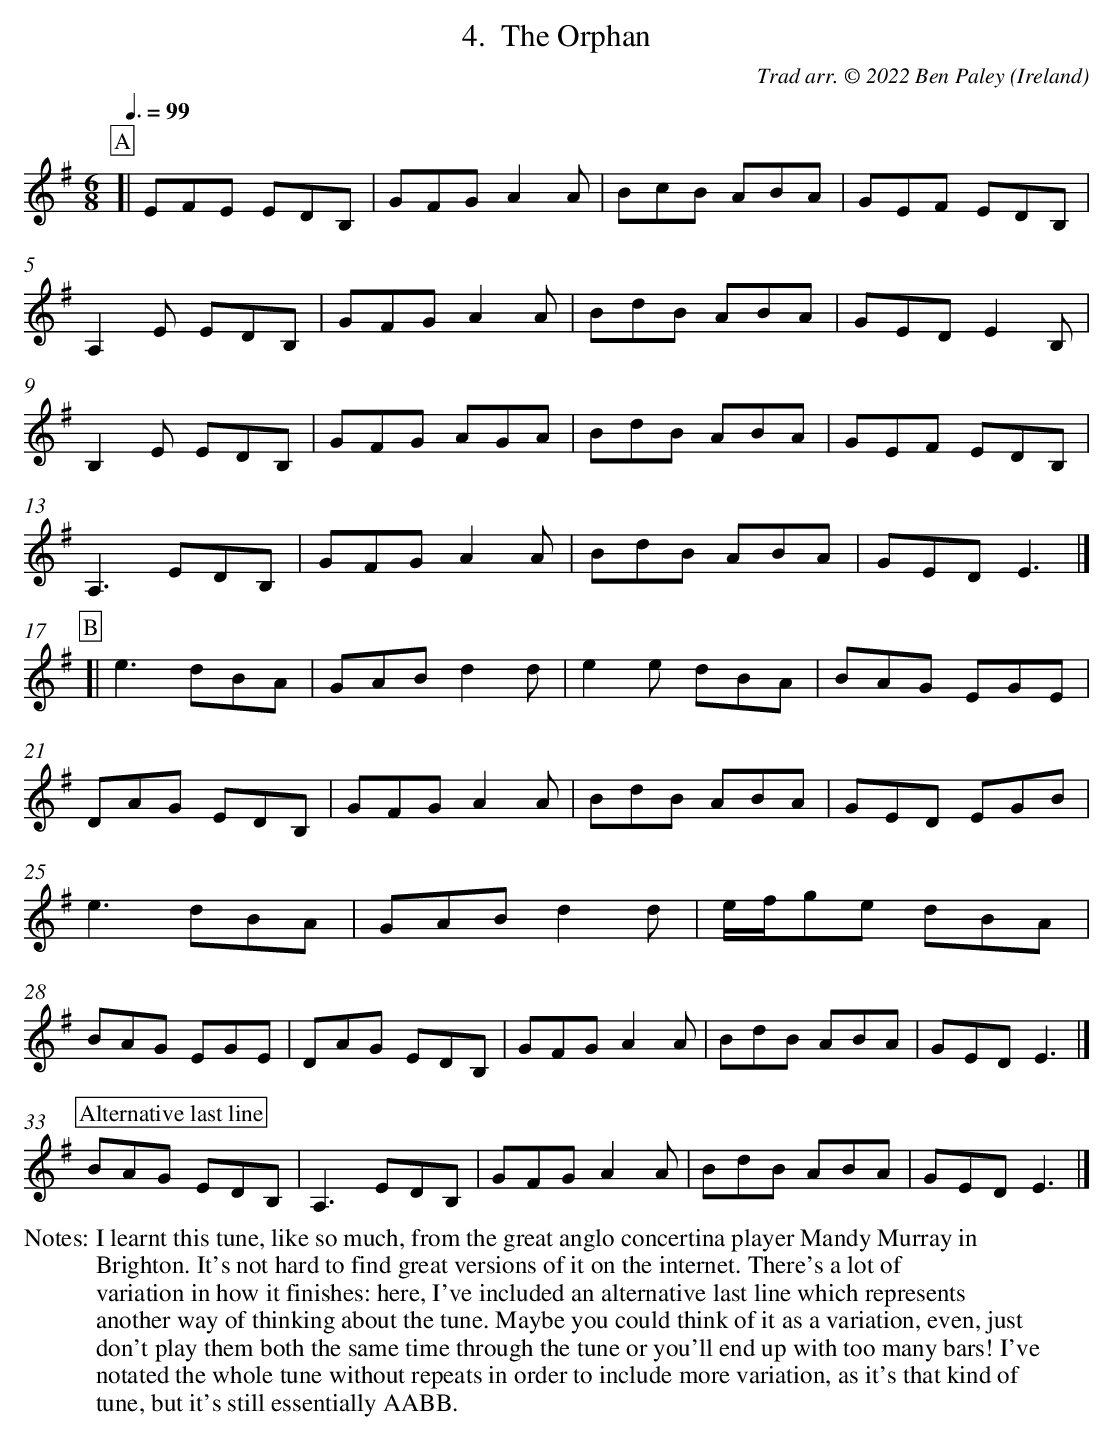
X:1
T:The Orphan
L:1/8
M:6/8
C:Trad arr. © 2022 Ben Paley
O:Ireland
Q:3/8=99
K:Em
P:A
[| EFE EDB, | GFG A2A | BcB ABA | GEF EDB, |
A,2E EDB, | GFG A2A | BdB ABA | GED E2B, |
B,2E EDB, | GFG AGA | BdB ABA | GEF EDB, |
A,3 EDB, | GFG A2A | BdB ABA | GED E3 |]
P:B
[| e3 dBA | GAB d2d | e2e dBA | BAG EGE |
DAG EDB, | GFG A2A | BdB ABA | GED EGB |
e3 dBA | GAB d2d | e/f/ge dBA |
BAG EGE | DAG EDB, | GFG A2A | BdB ABA | GED E3 |]
P:Alternative last line
BAG EDB, |A,3 EDB, | GFG A2A | BdB ABA | GED E3 |]
